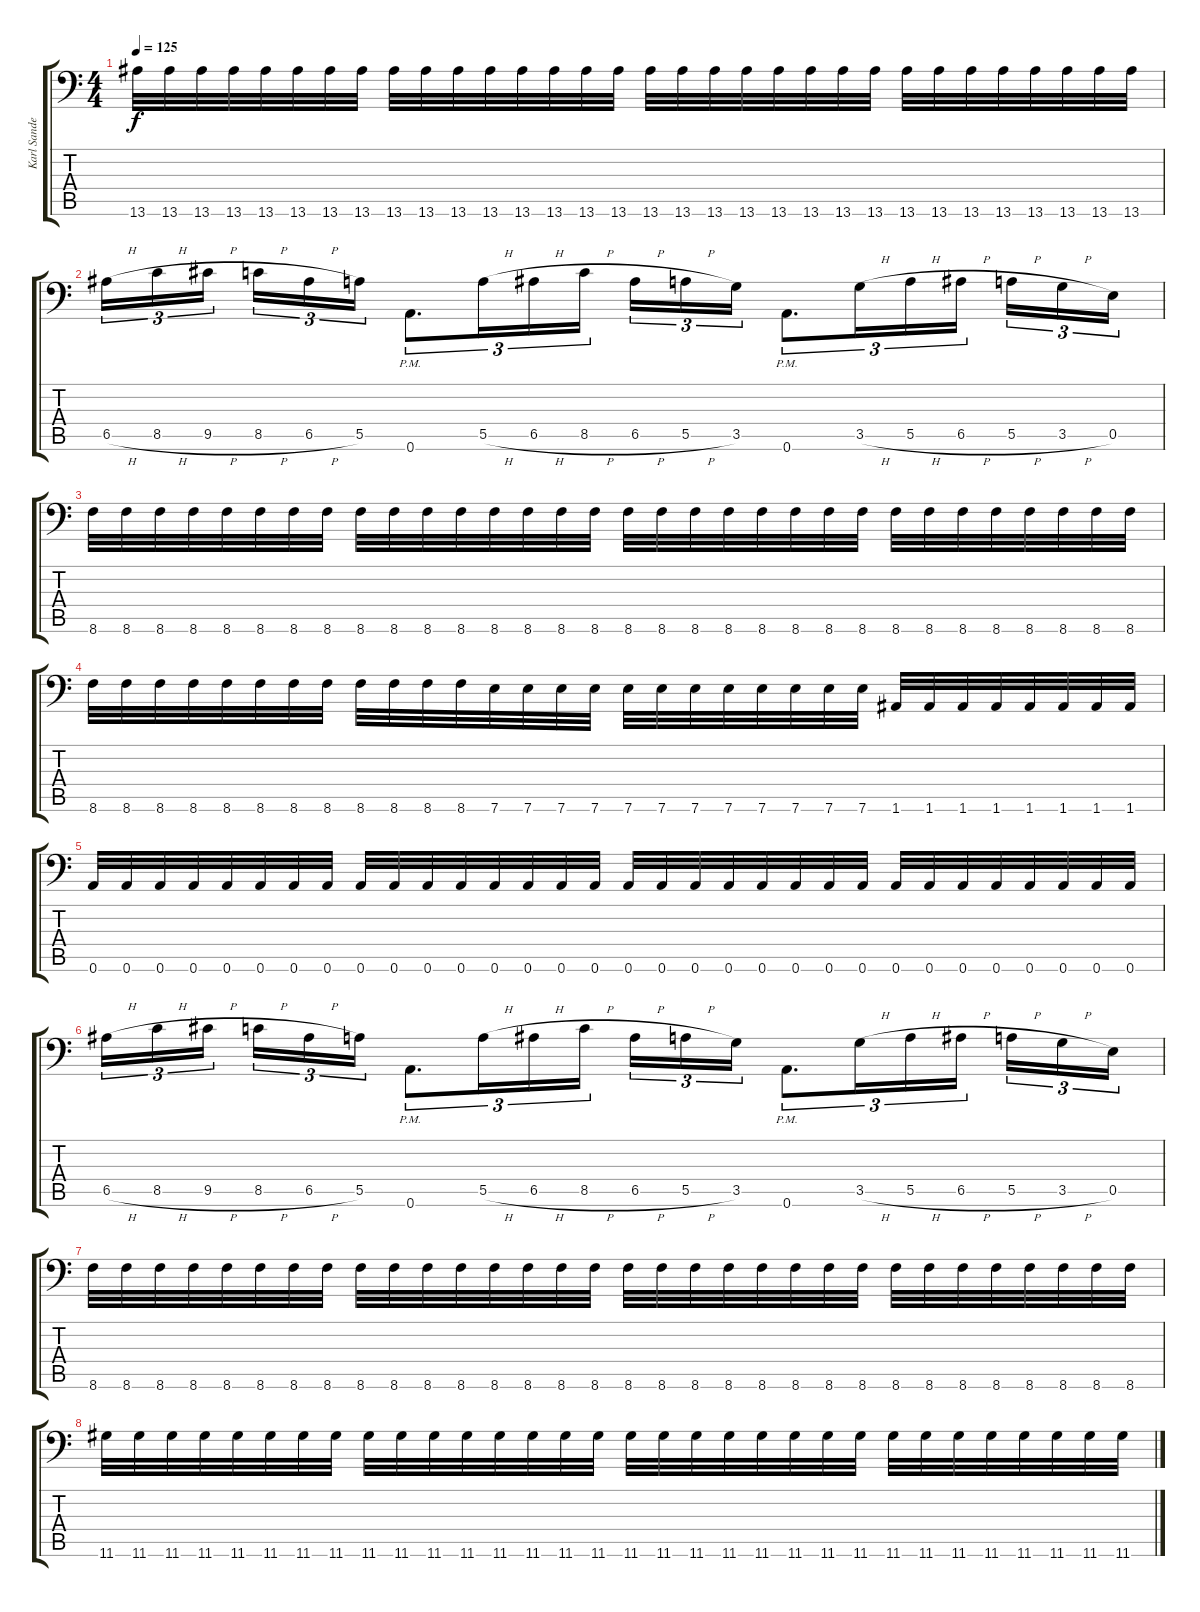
\track ("Karl Sanders " "Karl Sande") {instrument overdrivenguitar}
\staff {score tabs}
\tuning (B3 Gb3 D3 A2 E2 A1) {hide}
\ts (4 4)
\tempo 125
\clef f4
\ks c
13.6.32{dy f} 13.6.32 13.6.32 13.6.32 13.6.32 13.6.32 13.6.32 13.6.32 13.6.32 13.6.32 13.6.32 13.6.32 13.6.32 13.6.32 13.6.32 13.6.32 13.6.32 13.6.32 13.6.32 13.6.32 13.6.32 13.6.32 13.6.32 13.6.32 13.6.32 13.6.32 13.6.32 13.6.32 13.6.32 13.6.32 13.6.32 13.6.32 |
6.5{h}.16{tu (3 2)} 8.5{h}.16{tu (3 2)} 9.5{h}.16{tu (3 2) beam splitsecondary} 8.5{h}.16{tu (3 2)} 6.5{h}.16{tu (3 2)} 5.5.16{tu (3 2)} 0.6{pm}.8{d tu (3 2)} 5.5{h}.16{tu (3 2)} 6.5{h}.16{tu (3 2)} 8.5{h}.16{tu (3 2)} 6.5{h}.16{tu (3 2)} 5.5{h}.16{tu (3 2)} 3.5.16{tu (3 2)} 0.6{pm}.8{d tu (3 2)} 3.5{h}.16{tu (3 2)} 5.5{h}.16{tu (3 2)} 6.5{h}.16{tu (3 2) beam splitsecondary} 5.5{h}.16{tu (3 2)} 3.5{h}.16{tu (3 2)} 0.5.16{tu (3 2)} |
8.6.32 8.6.32 8.6.32 8.6.32 8.6.32 8.6.32 8.6.32 8.6.32 8.6.32 8.6.32 8.6.32 8.6.32 8.6.32 8.6.32 8.6.32 8.6.32 8.6.32 8.6.32 8.6.32 8.6.32 8.6.32 8.6.32 8.6.32 8.6.32 8.6.32 8.6.32 8.6.32 8.6.32 8.6.32 8.6.32 8.6.32 8.6.32 |
8.6.32 8.6.32 8.6.32 8.6.32 8.6.32 8.6.32 8.6.32 8.6.32 8.6.32 8.6.32 8.6.32 8.6.32 7.6.32 7.6.32 7.6.32 7.6.32 7.6.32 7.6.32 7.6.32 7.6.32 7.6.32 7.6.32 7.6.32 7.6.32 1.6.32 1.6.32 1.6.32 1.6.32 1.6.32 1.6.32 1.6.32 1.6.32 |
0.6.32 0.6.32 0.6.32 0.6.32 0.6.32 0.6.32 0.6.32 0.6.32 0.6.32 0.6.32 0.6.32 0.6.32 0.6.32 0.6.32 0.6.32 0.6.32 0.6.32 0.6.32 0.6.32 0.6.32 0.6.32 0.6.32 0.6.32 0.6.32 0.6.32 0.6.32 0.6.32 0.6.32 0.6.32 0.6.32 0.6.32 0.6.32 |
6.5{h}.16{tu (3 2)} 8.5{h}.16{tu (3 2)} 9.5{h}.16{tu (3 2) beam splitsecondary} 8.5{h}.16{tu (3 2)} 6.5{h}.16{tu (3 2)} 5.5.16{tu (3 2)} 0.6{pm}.8{d tu (3 2)} 5.5{h}.16{tu (3 2)} 6.5{h}.16{tu (3 2)} 8.5{h}.16{tu (3 2)} 6.5{h}.16{tu (3 2)} 5.5{h}.16{tu (3 2)} 3.5.16{tu (3 2)} 0.6{pm}.8{d tu (3 2)} 3.5{h}.16{tu (3 2)} 5.5{h}.16{tu (3 2)} 6.5{h}.16{tu (3 2) beam splitsecondary} 5.5{h}.16{tu (3 2)} 3.5{h}.16{tu (3 2)} 0.5.16{tu (3 2)} |
8.6.32 8.6.32 8.6.32 8.6.32 8.6.32 8.6.32 8.6.32 8.6.32 8.6.32 8.6.32 8.6.32 8.6.32 8.6.32 8.6.32 8.6.32 8.6.32 8.6.32 8.6.32 8.6.32 8.6.32 8.6.32 8.6.32 8.6.32 8.6.32 8.6.32 8.6.32 8.6.32 8.6.32 8.6.32 8.6.32 8.6.32 8.6.32 |
11.6.32 11.6.32 11.6.32 11.6.32 11.6.32 11.6.32 11.6.32 11.6.32 11.6.32 11.6.32 11.6.32 11.6.32 11.6.32 11.6.32 11.6.32 11.6.32 11.6.32 11.6.32 11.6.32 11.6.32 11.6.32 11.6.32 11.6.32 11.6.32 11.6.32 11.6.32 11.6.32 11.6.32 11.6.32 11.6.32 11.6.32 11.6.32
